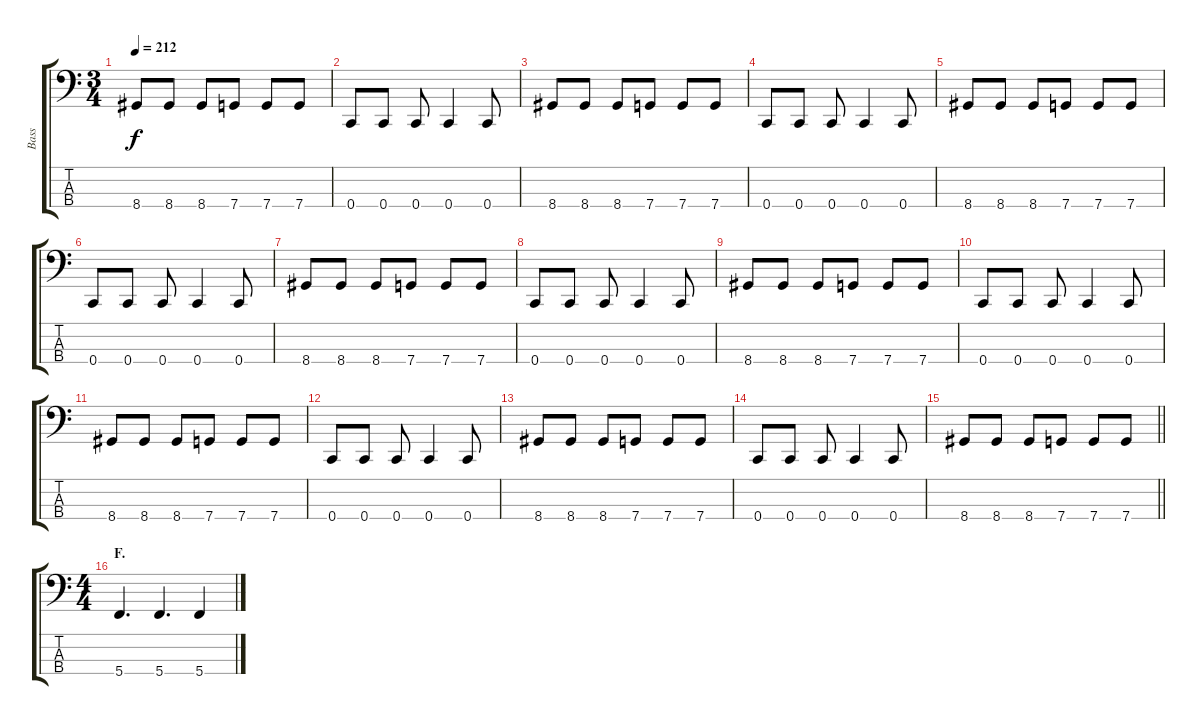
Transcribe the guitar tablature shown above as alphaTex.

\track ("Bass" "Bass") {instrument electricbasspick}
\staff {score tabs}
\tuning (F2 C2 G1 C1) {hide}
\ts (3 4)
\tempo 212
\clef f4
\ks c
8.4.8{dy f} 8.4.8 8.4.8 7.4.8 7.4.8 7.4.8 |
0.4.8 0.4.8 0.4.8 0.4.4 0.4.8 |
8.4.8 8.4.8 8.4.8 7.4.8 7.4.8 7.4.8 |
0.4.8 0.4.8 0.4.8 0.4.4 0.4.8 |
8.4.8 8.4.8 8.4.8 7.4.8 7.4.8 7.4.8 |
0.4.8 0.4.8 0.4.8 0.4.4 0.4.8 |
8.4.8 8.4.8 8.4.8 7.4.8 7.4.8 7.4.8 |
0.4.8 0.4.8 0.4.8 0.4.4 0.4.8 |
8.4.8 8.4.8 8.4.8 7.4.8 7.4.8 7.4.8 |
0.4.8 0.4.8 0.4.8 0.4.4 0.4.8 |
8.4.8 8.4.8 8.4.8 7.4.8 7.4.8 7.4.8 |
0.4.8 0.4.8 0.4.8 0.4.4 0.4.8 |
8.4.8 8.4.8 8.4.8 7.4.8 7.4.8 7.4.8 |
0.4.8 0.4.8 0.4.8 0.4.4 0.4.8 |
\barLineRight lightlight
8.4.8 8.4.8 8.4.8 7.4.8 7.4.8 7.4.8 |
\ts (4 4)
\section ("" "F.")
5.4.4{d} 5.4.4{d} 5.4.4
